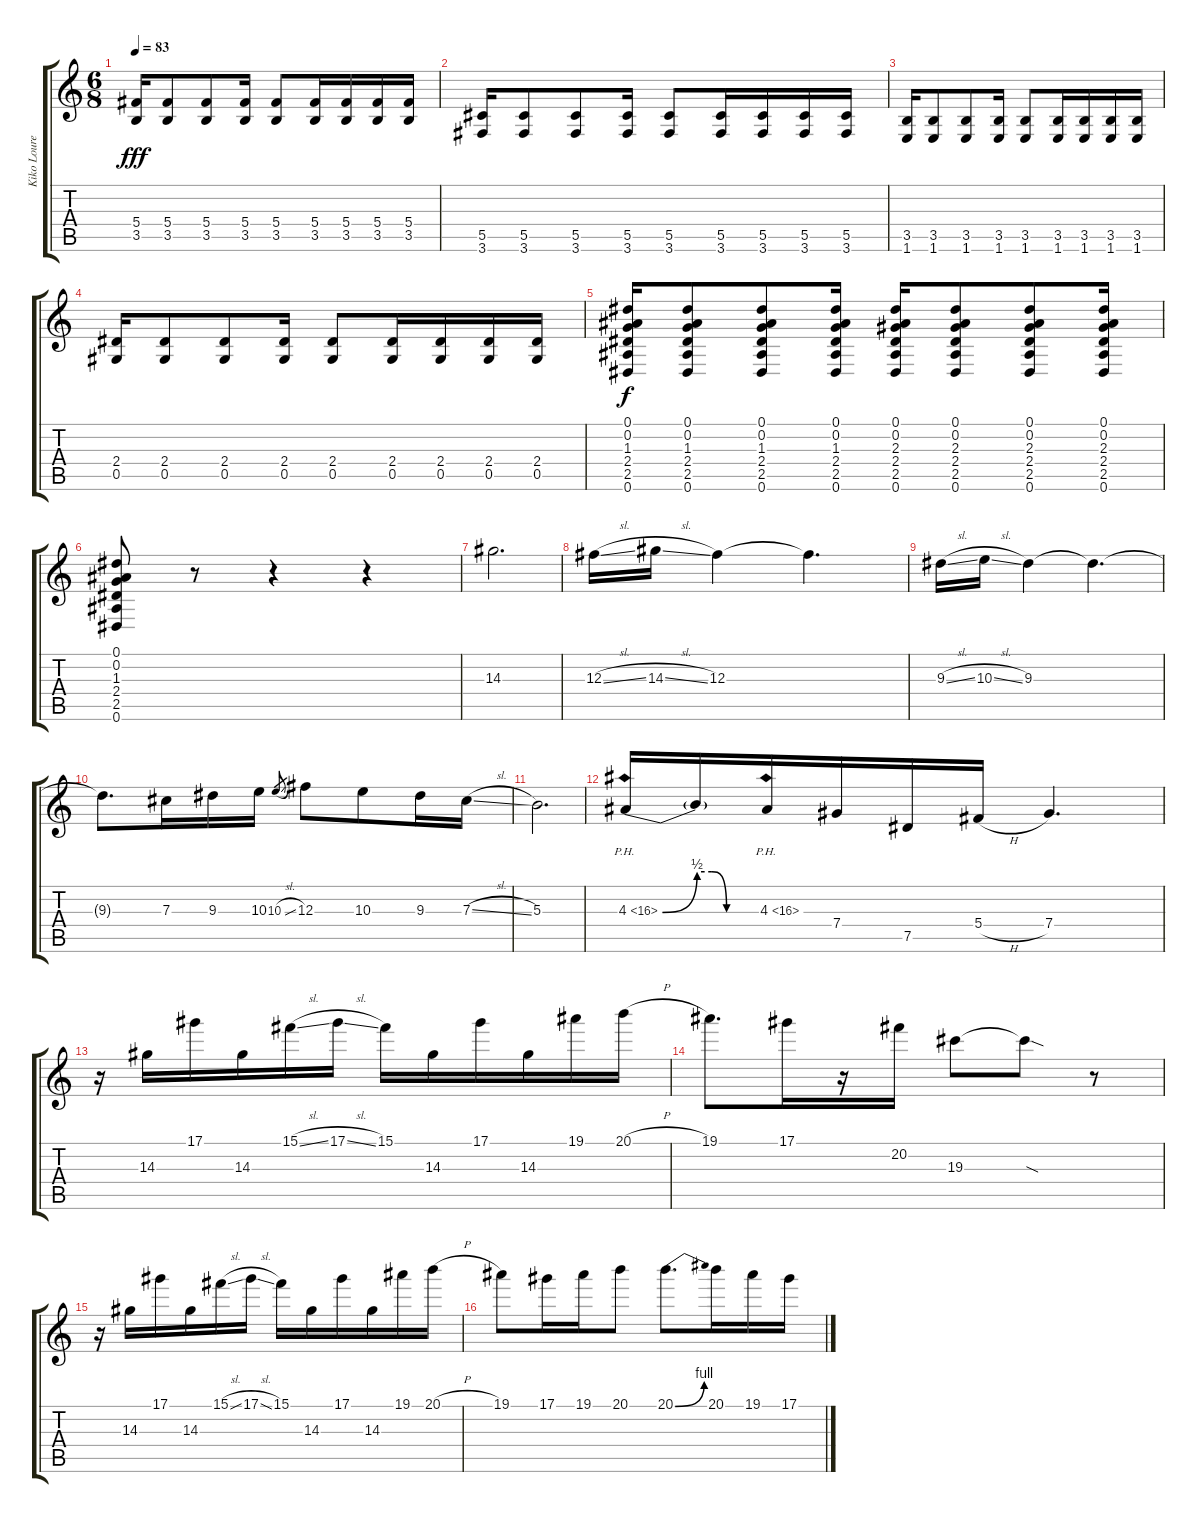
\track ("Kiko Loureiro" "Kiko Loure") {instrument electricguitarjazz}
\staff {score tabs}
\tuning (Eb4 Bb3 Gb3 Db3 Ab2 Eb2) {hide}
\ts (6 8)
\tempo 83
\clef g2
\ks c
(5.4 3.5).16{dy fff} (5.4 3.5).8 (5.4 3.5).8 (5.4 3.5).16 (5.4 3.5).8 (5.4 3.5).16 (5.4 3.5).16 (5.4 3.5).16 (5.4 3.5).16 |
(5.5 3.6).16 (5.5 3.6).8 (5.5 3.6).8 (5.5 3.6).16 (5.5 3.6).8 (5.5 3.6).16 (5.5 3.6).16 (5.5 3.6).16 (5.5 3.6).16 |
(3.5 1.6).16 (3.5 1.6).8 (3.5 1.6).8 (3.5 1.6).16 (3.5 1.6).8 (3.5 1.6).16 (3.5 1.6).16 (3.5 1.6).16 (3.5 1.6).16 |
(2.4 0.5).16 (2.4 0.5).8 (2.4 0.5).8 (2.4 0.5).16 (2.4 0.5).8 (2.4 0.5).16 (2.4 0.5).16 (2.4 0.5).16 (2.4 0.5).16 |
(0.1 0.2 1.3 2.4 2.5 0.6).16{dy f} (0.1 0.2 1.3 2.4 2.5 0.6).8 (0.1 0.2 1.3 2.4 2.5 0.6).8 (0.1 0.2 1.3 2.4 2.5 0.6).16 (0.1 0.2 2.3 2.4 2.5 0.6).16 (0.1 0.2 2.3 2.4 2.5 0.6).8 (0.1 0.2 2.3 2.4 2.5 0.6).8 (0.1 0.2 2.3 2.4 2.5 0.6).16 |
(0.1 0.2 1.3 2.4 2.5 0.6).8 r.8 r.4 r.4 |
14.3.2{d} |
12.3{sl}.16 14.3{sl}.16 12.3.4 12.3{t}.4{d} |
9.3{sl}.16 10.3{sl}.16 9.3.4 9.3{t}.4{d} |
9.3{t}.8{d} 7.3.16 9.3.16 10.3.16 10.3{sl}.8{gr} 12.3.8 10.3.8 9.3.16 7.3{sl}.16 |
5.3.2{d} |
4.3{be (bend 0 0 60 2) ph 12}.16 4.3{be (custom 0 2 15 2 30 0 60 0) t}.16 4.3{ph 12}.16 7.4.16 7.5.16 5.4{h}.16 7.4.4{d} |
r.16 14.3.16 17.1.16 14.3.16 15.1{sl}.16 17.1{sl}.16 15.1.16 14.3.16 17.1.16 14.3.16 19.1.16 20.1{h}.16 |
19.1.8{d} 17.1.16 r.16 20.2.16 19.3.8 19.3{sod t}.8 r.8 |
r.16 14.3.16 17.1.16 14.3.16 15.1{sl}.16 17.1{sl}.16 15.1.16 14.3.16 17.1.16 14.3.16 19.1.16 20.1{h}.16 |
19.1.8 17.1.16 19.1.16 20.1.8 20.1{be (bend 0 0 60 4)}.8{d} 20.1.16 19.1.16 17.1.16
